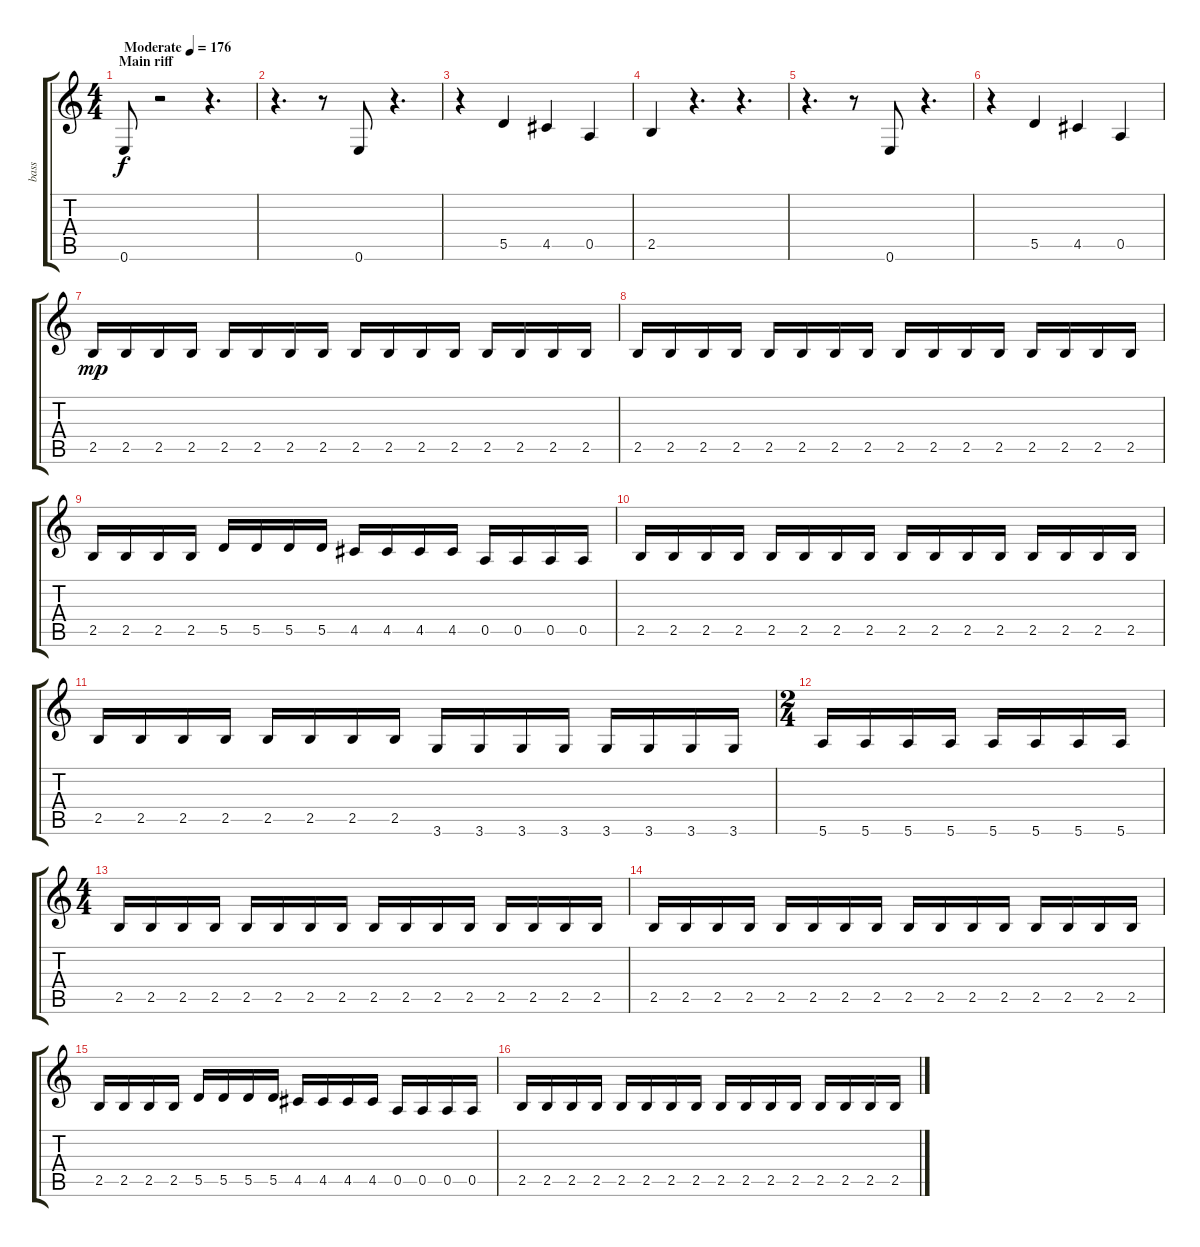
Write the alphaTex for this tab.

\track ("bass" "bass") {instrument electricbassfinger}
\staff {score tabs}
\tuning (E4 B3 G3 D3 A2 E2) {hide}
\ts (4 4)
\section ("" "Main riff")
\tempo (176 "Moderate")
\clef g2
\ks c
0.6.8{dy f instrument electricbassfinger} r.2 r.4{d} |
r.4{d} r.8 0.6.8 r.4{d} |
r.4 5.5.4 4.5.4 0.5.4 |
2.5.4 r.4{d} r.4{d} |
r.4{d} r.8 0.6.8 r.4{d} |
r.4 5.5.4 4.5.4 0.5.4 |
2.5.16{dy mp} 2.5.16 2.5.16 2.5.16 2.5.16 2.5.16 2.5.16 2.5.16 2.5.16 2.5.16 2.5.16 2.5.16 2.5.16 2.5.16 2.5.16 2.5.16 |
2.5.16 2.5.16 2.5.16 2.5.16 2.5.16 2.5.16 2.5.16 2.5.16 2.5.16 2.5.16 2.5.16 2.5.16 2.5.16 2.5.16 2.5.16 2.5.16 |
2.5.16 2.5.16 2.5.16 2.5.16 5.5.16 5.5.16 5.5.16 5.5.16 4.5.16 4.5.16 4.5.16 4.5.16 0.5.16 0.5.16 0.5.16 0.5.16 |
2.5.16 2.5.16 2.5.16 2.5.16 2.5.16 2.5.16 2.5.16 2.5.16 2.5.16 2.5.16 2.5.16 2.5.16 2.5.16 2.5.16 2.5.16 2.5.16 |
2.5.16 2.5.16 2.5.16 2.5.16 2.5.16 2.5.16 2.5.16 2.5.16 3.6.16 3.6.16 3.6.16 3.6.16 3.6.16 3.6.16 3.6.16 3.6.16 |
\ts (2 4)
5.6.16 5.6.16 5.6.16 5.6.16 5.6.16 5.6.16 5.6.16 5.6.16 |
\ts (4 4)
2.5.16 2.5.16 2.5.16 2.5.16 2.5.16 2.5.16 2.5.16 2.5.16 2.5.16 2.5.16 2.5.16 2.5.16 2.5.16 2.5.16 2.5.16 2.5.16 |
2.5.16 2.5.16 2.5.16 2.5.16 2.5.16 2.5.16 2.5.16 2.5.16 2.5.16 2.5.16 2.5.16 2.5.16 2.5.16 2.5.16 2.5.16 2.5.16 |
2.5.16 2.5.16 2.5.16 2.5.16 5.5.16 5.5.16 5.5.16 5.5.16 4.5.16 4.5.16 4.5.16 4.5.16 0.5.16 0.5.16 0.5.16 0.5.16 |
2.5.16 2.5.16 2.5.16 2.5.16 2.5.16 2.5.16 2.5.16 2.5.16 2.5.16 2.5.16 2.5.16 2.5.16 2.5.16 2.5.16 2.5.16 2.5.16
